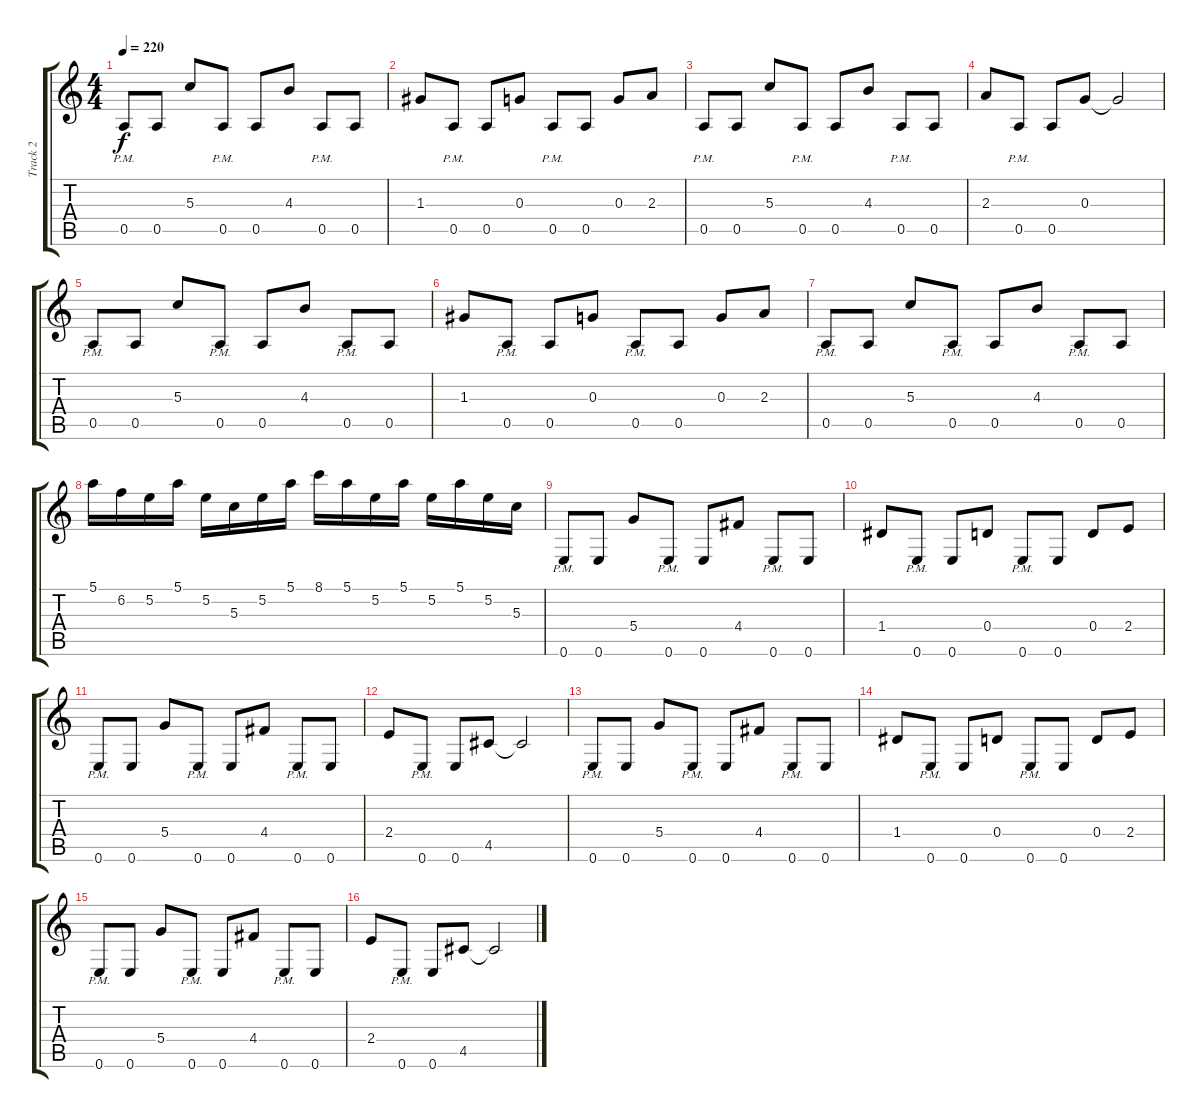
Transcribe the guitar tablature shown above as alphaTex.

\track ("Track 2" "Track 2") {instrument distortionguitar}
\staff {score tabs}
\tuning (E4 B3 G3 D3 A2 E2) {hide}
\ts (4 4)
\tempo 220
\clef g2
\ks c
0.5{pm}.8{dy f} 0.5.8 5.3.8 0.5{pm}.8 0.5.8 4.3.8 0.5{pm}.8 0.5.8 |
1.3.8 0.5{pm}.8 0.5.8 0.3.8 0.5{pm}.8 0.5.8 0.3.8 2.3.8 |
0.5{pm}.8 0.5.8 5.3.8 0.5{pm}.8 0.5.8 4.3.8 0.5{pm}.8 0.5.8 |
2.3.8 0.5{pm}.8 0.5.8 0.3.8 0.3{t}.2 |
0.5{pm}.8 0.5.8 5.3.8 0.5{pm}.8 0.5.8 4.3.8 0.5{pm}.8 0.5.8 |
1.3.8 0.5{pm}.8 0.5.8 0.3.8 0.5{pm}.8 0.5.8 0.3.8 2.3.8 |
0.5{pm}.8 0.5.8 5.3.8 0.5{pm}.8 0.5.8 4.3.8 0.5{pm}.8 0.5.8 |
5.1.16 6.2.16 5.2.16 5.1.16 5.2.16 5.3.16 5.2.16 5.1.16 8.1.16 5.1.16 5.2.16 5.1.16 5.2.16 5.1.16 5.2.16 5.3.16 |
0.6{pm}.8 0.6.8 5.4.8 0.6{pm}.8 0.6.8 4.4.8 0.6{pm}.8 0.6.8 |
1.4.8 0.6{pm}.8 0.6.8 0.4.8 0.6{pm}.8 0.6.8 0.4.8 2.4.8 |
0.6{pm}.8 0.6.8 5.4.8 0.6{pm}.8 0.6.8 4.4.8 0.6{pm}.8 0.6.8 |
2.4.8 0.6{pm}.8 0.6.8 4.5.8 4.5{t}.2 |
0.6{pm}.8 0.6.8 5.4.8 0.6{pm}.8 0.6.8 4.4.8 0.6{pm}.8 0.6.8 |
1.4.8 0.6{pm}.8 0.6.8 0.4.8 0.6{pm}.8 0.6.8 0.4.8 2.4.8 |
0.6{pm}.8 0.6.8 5.4.8 0.6{pm}.8 0.6.8 4.4.8 0.6{pm}.8 0.6.8 |
2.4.8 0.6{pm}.8 0.6.8 4.5.8 4.5{t}.2
